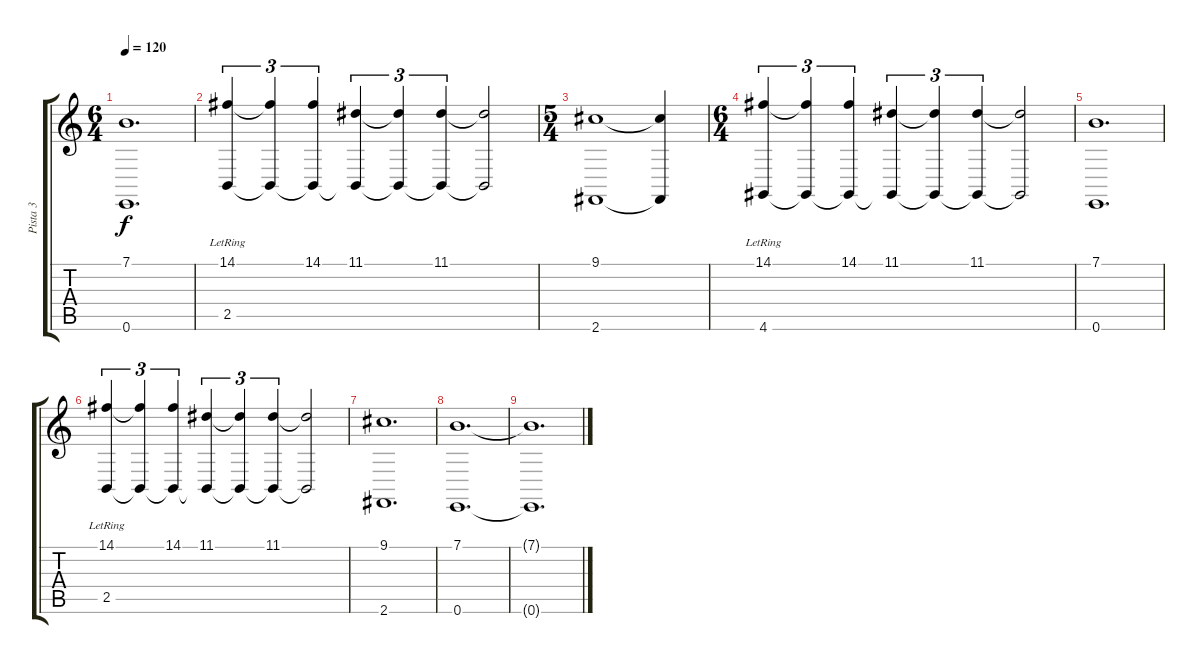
\track ("Pista 3" "Pista 3") {instrument electricgrandpiano}
\staff {score tabs}
\tuning (E4 B3 G3 D3 A2 E2) {hide}
\ts (6 4)
\tempo 120
\clef g2
\ks c
(7.1 0.6).1{d dy f} |
(14.1 2.5{lr}).4{tu (3 2) volume 10 balance 8} (14.1{t} 2.5{t}).4{tu (3 2)} (14.1 2.5{t}).4{tu (3 2)} (11.1 2.5{t}).4{tu (3 2)} (11.1{t} 2.5{t}).4{tu (3 2)} (11.1 2.5{t}).4{tu (3 2)} (11.1{t} 2.5{t}).2 |
\ts (5 4)
(9.1 2.6).1 (9.1{t} 2.6{t}).4 |
\ts (6 4)
(14.1 4.6{lr}).4{tu (3 2)} (14.1{t} 4.6{t}).4{tu (3 2)} (14.1 4.6{t}).4{tu (3 2)} (11.1 4.6{t}).4{tu (3 2)} (11.1{t} 4.6{t}).4{tu (3 2)} (11.1 4.6{t}).4{tu (3 2)} (11.1{t} 4.6{t}).2 |
(7.1 0.6).1{d} |
(14.1 2.5{lr}).4{tu (3 2)} (14.1{t} 2.5{t}).4{tu (3 2)} (14.1 2.5{t}).4{tu (3 2)} (11.1 2.5{t}).4{tu (3 2)} (11.1{t} 2.5{t}).4{tu (3 2)} (11.1 2.5{t}).4{tu (3 2)} (11.1{t} 2.5{t}).2 |
(9.1 2.6).1{d} |
(7.1 0.6).1{d} |
(7.1{t} 0.6{t}).1{d}
